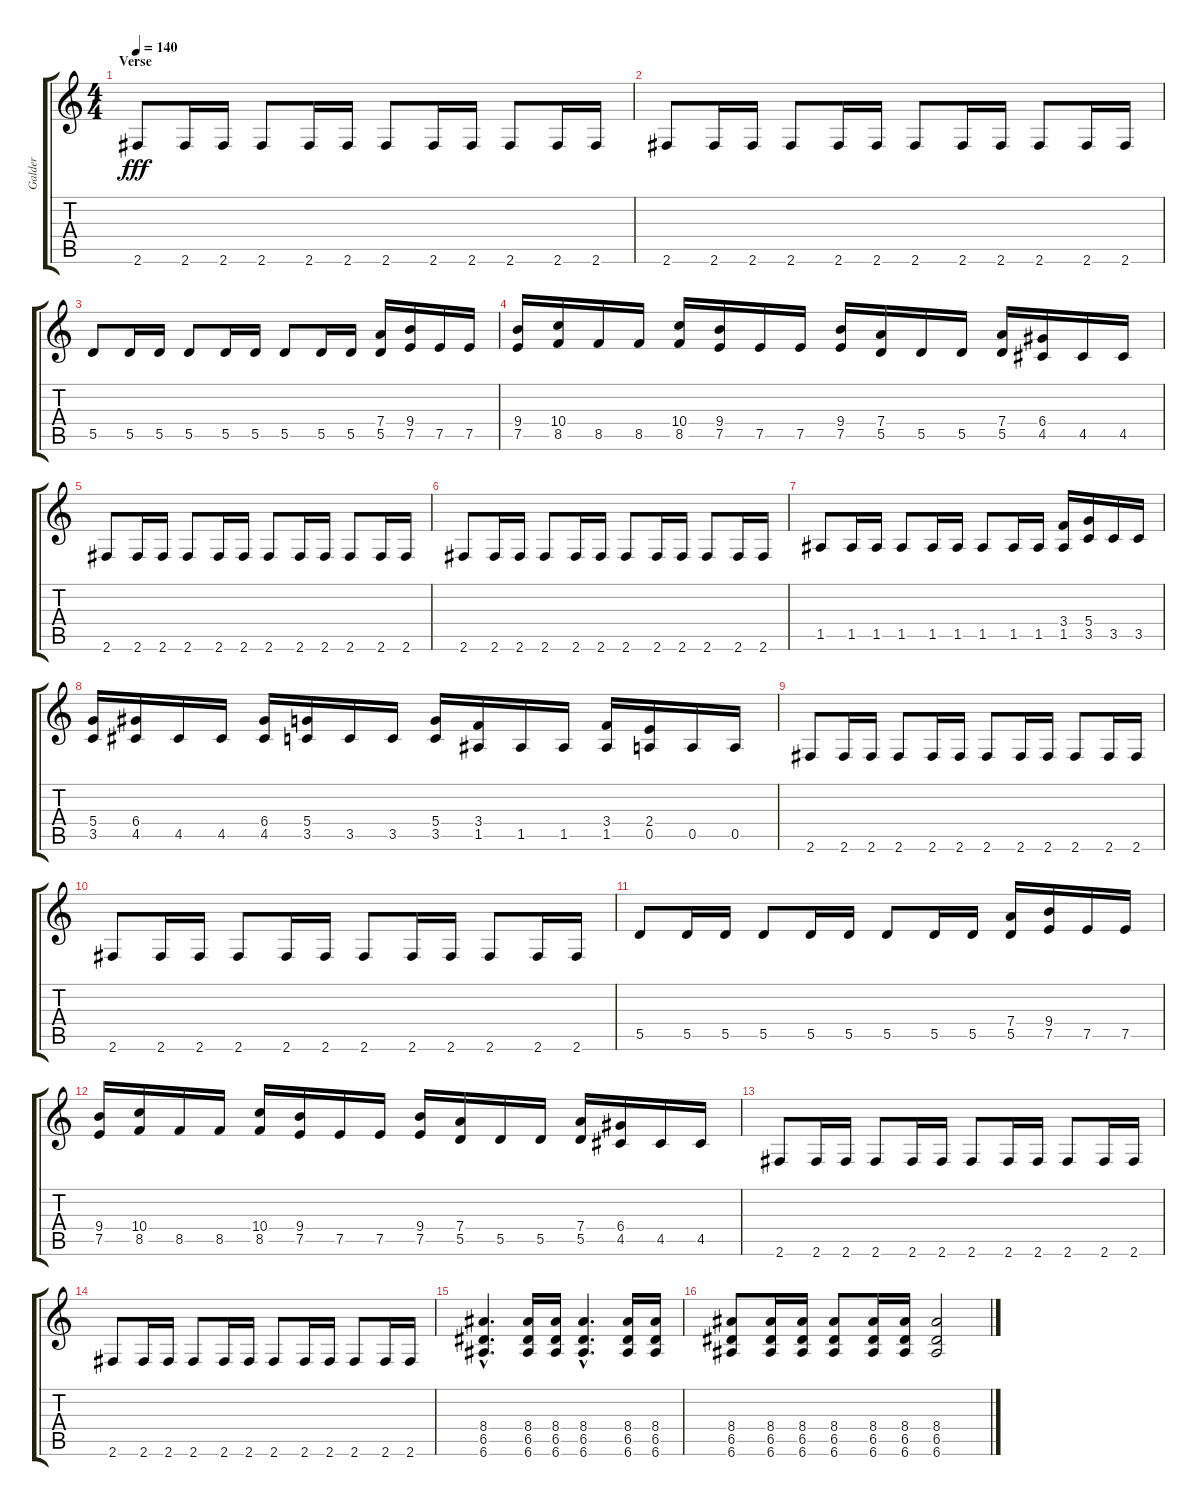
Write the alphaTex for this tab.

\track ("Galder" "Galder") {instrument distortionguitar}
\staff {score tabs}
\tuning (E4 B3 G3 D3 A2 E2) {hide}
\ts (4 4)
\section ("" "Verse")
\tempo 140
\clef g2
\ks c
2.6.8{dy fff} 2.6.16 2.6.16 2.6.8 2.6.16 2.6.16 2.6.8 2.6.16 2.6.16 2.6.8 2.6.16 2.6.16 |
2.6.8 2.6.16 2.6.16 2.6.8 2.6.16 2.6.16 2.6.8 2.6.16 2.6.16 2.6.8 2.6.16 2.6.16 |
5.5.8 5.5.16 5.5.16 5.5.8 5.5.16 5.5.16 5.5.8 5.5.16 5.5.16 (7.4 5.5).16 (9.4 7.5).16 7.5.16 7.5.16 |
(9.4 7.5).16 (10.4 8.5).16 8.5.16 8.5.16 (10.4 8.5).16 (9.4 7.5).16 7.5.16 7.5.16 (9.4 7.5).16 (7.4 5.5).16 5.5.16 5.5.16 (7.4 5.5).16 (6.4 4.5).16 4.5.16 4.5.16 |
2.6.8 2.6.16 2.6.16 2.6.8 2.6.16 2.6.16 2.6.8 2.6.16 2.6.16 2.6.8 2.6.16 2.6.16 |
2.6.8 2.6.16 2.6.16 2.6.8 2.6.16 2.6.16 2.6.8 2.6.16 2.6.16 2.6.8 2.6.16 2.6.16 |
1.5.8 1.5.16 1.5.16 1.5.8 1.5.16 1.5.16 1.5.8 1.5.16 1.5.16 (3.4 1.5).16 (5.4 3.5).16 3.5.16 3.5.16 |
(5.4 3.5).16 (6.4 4.5).16 4.5.16 4.5.16 (6.4 4.5).16 (5.4 3.5).16 3.5.16 3.5.16 (5.4 3.5).16 (3.4 1.5).16 1.5.16 1.5.16 (3.4 1.5).16 (2.4 0.5).16 0.5.16 0.5.16 |
2.6.8 2.6.16 2.6.16 2.6.8 2.6.16 2.6.16 2.6.8 2.6.16 2.6.16 2.6.8 2.6.16 2.6.16 |
2.6.8 2.6.16 2.6.16 2.6.8 2.6.16 2.6.16 2.6.8 2.6.16 2.6.16 2.6.8 2.6.16 2.6.16 |
5.5.8 5.5.16 5.5.16 5.5.8 5.5.16 5.5.16 5.5.8 5.5.16 5.5.16 (7.4 5.5).16 (9.4 7.5).16 7.5.16 7.5.16 |
(9.4 7.5).16 (10.4 8.5).16 8.5.16 8.5.16 (10.4 8.5).16 (9.4 7.5).16 7.5.16 7.5.16 (9.4 7.5).16 (7.4 5.5).16 5.5.16 5.5.16 (7.4 5.5).16 (6.4 4.5).16 4.5.16 4.5.16 |
2.6.8 2.6.16 2.6.16 2.6.8 2.6.16 2.6.16 2.6.8 2.6.16 2.6.16 2.6.8 2.6.16 2.6.16 |
2.6.8 2.6.16 2.6.16 2.6.8 2.6.16 2.6.16 2.6.8 2.6.16 2.6.16 2.6.8 2.6.16 2.6.16 |
(8.4{hac} 6.5{hac} 6.6{hac}).4{d} (8.4 6.5 6.6).16 (8.4 6.5 6.6).16 (8.4{hac} 6.5{hac} 6.6{hac}).4{d} (8.4 6.5 6.6).16 (8.4 6.5 6.6).16 |
(8.4 6.5 6.6).8 (8.4 6.5 6.6).16 (8.4 6.5 6.6).16 (8.4 6.5 6.6).8 (8.4 6.5 6.6).16 (8.4 6.5 6.6).16 (8.4 6.5 6.6).2
